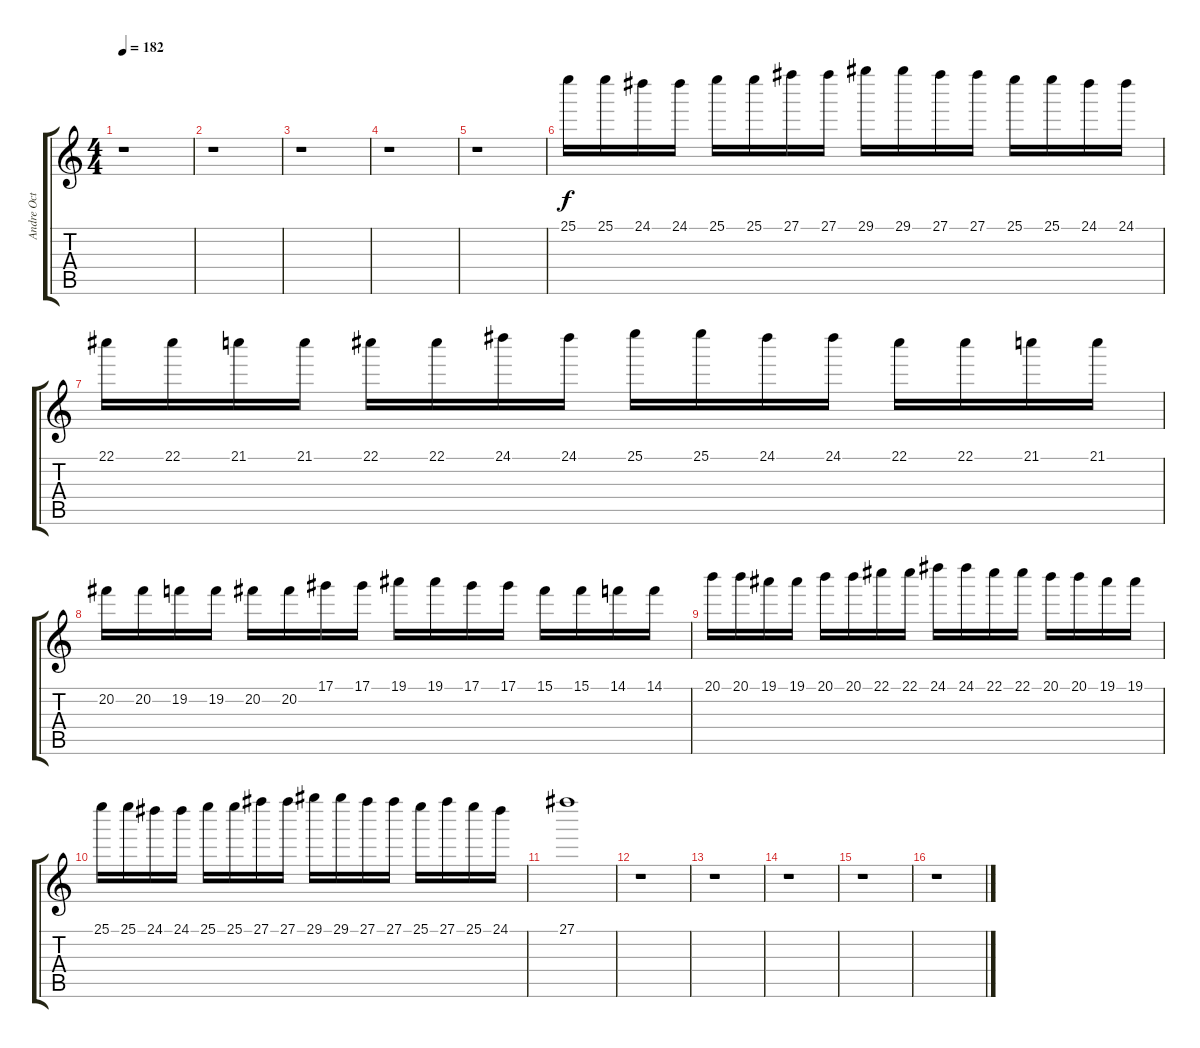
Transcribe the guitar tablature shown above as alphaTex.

\track ("Andre Oct" "Andre Oct") {instrument contrabass}
\staff {score tabs}
\tuning (Eb4 Bb3 Gb3 Db3 Ab2 Eb2) {hide}
\ts (4 4)
\tempo 182
\clef g2
\ks c
r.1{dy fff} |
r.1 |
r.1 |
r.1 |
r.1 |
25.1.16{dy f} 25.1.16 24.1.16 24.1.16 25.1.16 25.1.16 27.1.16 27.1.16 29.1.16 29.1.16 27.1.16 27.1.16 25.1.16 25.1.16 24.1.16 24.1.16 |
22.1.16 22.1.16 21.1.16 21.1.16 22.1.16 22.1.16 24.1.16 24.1.16 25.1.16 25.1.16 24.1.16 24.1.16 22.1.16 22.1.16 21.1.16 21.1.16 |
20.2.16 20.2.16 19.2.16 19.2.16 20.2.16 20.2.16 17.1.16 17.1.16 19.1.16 19.1.16 17.1.16 17.1.16 15.1.16 15.1.16 14.1.16 14.1.16 |
20.1.16 20.1.16 19.1.16 19.1.16 20.1.16 20.1.16 22.1.16 22.1.16 24.1.16 24.1.16 22.1.16 22.1.16 20.1.16 20.1.16 19.1.16 19.1.16 |
25.1.16 25.1.16 24.1.16 24.1.16 25.1.16 25.1.16 27.1.16 27.1.16 29.1.16 29.1.16 27.1.16 27.1.16 25.1.16 27.1.16 25.1.16 24.1.16 |
27.1.1 |
r.1 |
r.1 |
r.1 |
r.1 |
r.1
